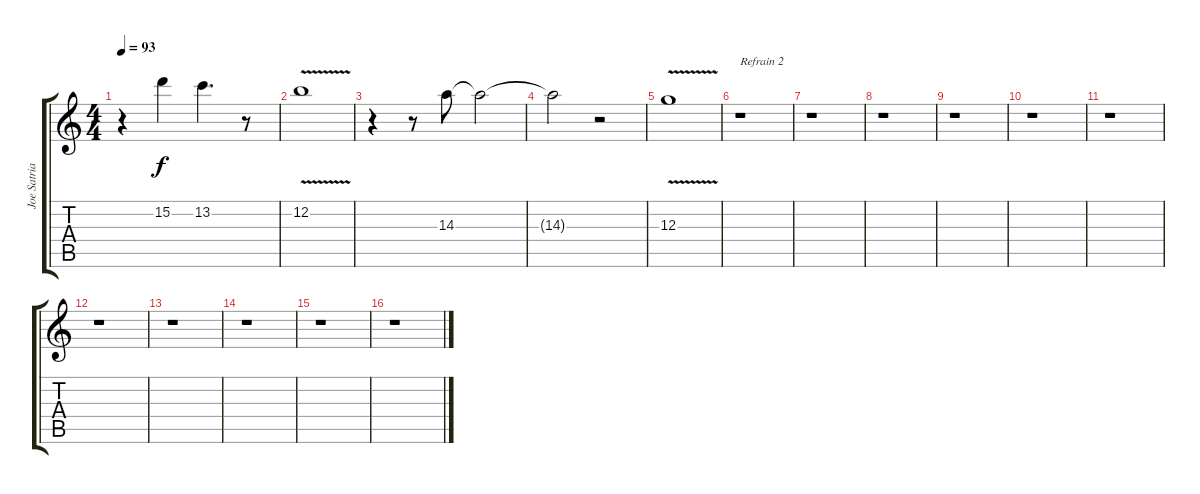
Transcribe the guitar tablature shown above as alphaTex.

\track ("Joe Satriani" "Joe Satria") {instrument overdrivenguitar}
\staff {score tabs}
\tuning (E4 B3 G3 D3 A2 E2) {hide}
\ts (4 4)
\tempo 93
\clef g2
\ks c
r.4{dy f} 15.2.4 13.2.4{d} r.8 |
12.2{v}.1 |
r.4 r.8 14.3.8 14.3{t}.2 |
14.3{t}.2 r.2 |
12.3{v}.1 |
r.1{txt "Refrain 2"} |
r.1 |
r.1 |
r.1 |
r.1 |
r.1 |
r.1 |
r.1 |
r.1 |
r.1 |
r.1
